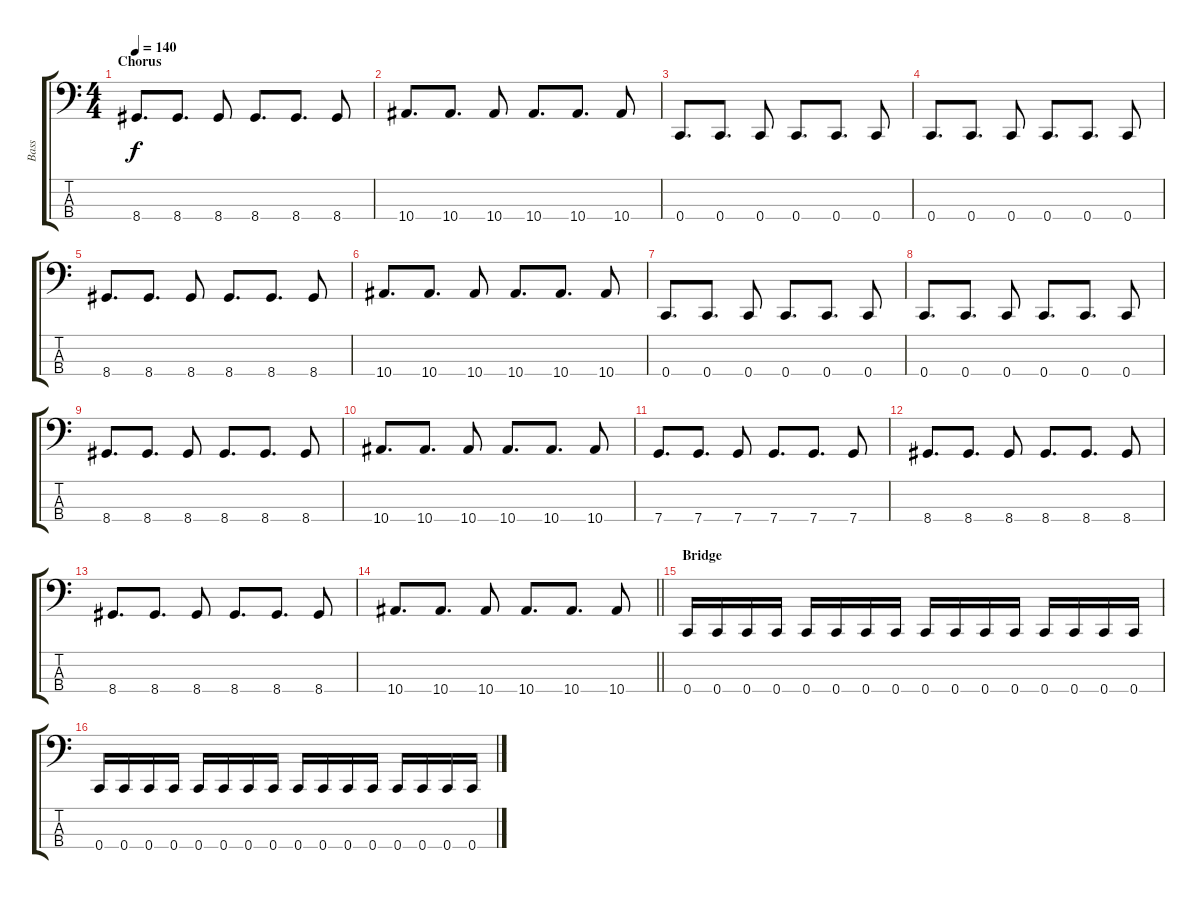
\track ("Bass" "Bass") {instrument electricbasspick}
\staff {score tabs}
\tuning (F2 C2 G1 C1) {hide}
\ts (4 4)
\section ("" "Chorus")
\tempo 140
\clef f4
\ks c
8.4.8{d dy f} 8.4.8{d} 8.4.8 8.4.8{d} 8.4.8{d} 8.4.8 |
10.4.8{d} 10.4.8{d} 10.4.8 10.4.8{d} 10.4.8{d} 10.4.8 |
0.4.8{d} 0.4.8{d} 0.4.8 0.4.8{d} 0.4.8{d} 0.4.8 |
0.4.8{d} 0.4.8{d} 0.4.8 0.4.8{d} 0.4.8{d} 0.4.8 |
8.4.8{d} 8.4.8{d} 8.4.8 8.4.8{d} 8.4.8{d} 8.4.8 |
10.4.8{d} 10.4.8{d} 10.4.8 10.4.8{d} 10.4.8{d} 10.4.8 |
0.4.8{d} 0.4.8{d} 0.4.8 0.4.8{d} 0.4.8{d} 0.4.8 |
0.4.8{d} 0.4.8{d} 0.4.8 0.4.8{d} 0.4.8{d} 0.4.8 |
8.4.8{d} 8.4.8{d} 8.4.8 8.4.8{d} 8.4.8{d} 8.4.8 |
10.4.8{d} 10.4.8{d} 10.4.8 10.4.8{d} 10.4.8{d} 10.4.8 |
7.4.8{d} 7.4.8{d} 7.4.8 7.4.8{d} 7.4.8{d} 7.4.8 |
8.4.8{d} 8.4.8{d} 8.4.8 8.4.8{d} 8.4.8{d} 8.4.8 |
8.4.8{d} 8.4.8{d} 8.4.8 8.4.8{d} 8.4.8{d} 8.4.8 |
\barLineRight lightlight
10.4.8{d} 10.4.8{d} 10.4.8 10.4.8{d} 10.4.8{d} 10.4.8 |
\section ("" "Bridge")
0.4.16 0.4.16 0.4.16 0.4.16 0.4.16 0.4.16 0.4.16 0.4.16 0.4.16 0.4.16 0.4.16 0.4.16 0.4.16 0.4.16 0.4.16 0.4.16 |
0.4.16 0.4.16 0.4.16 0.4.16 0.4.16 0.4.16 0.4.16 0.4.16 0.4.16 0.4.16 0.4.16 0.4.16 0.4.16 0.4.16 0.4.16 0.4.16
